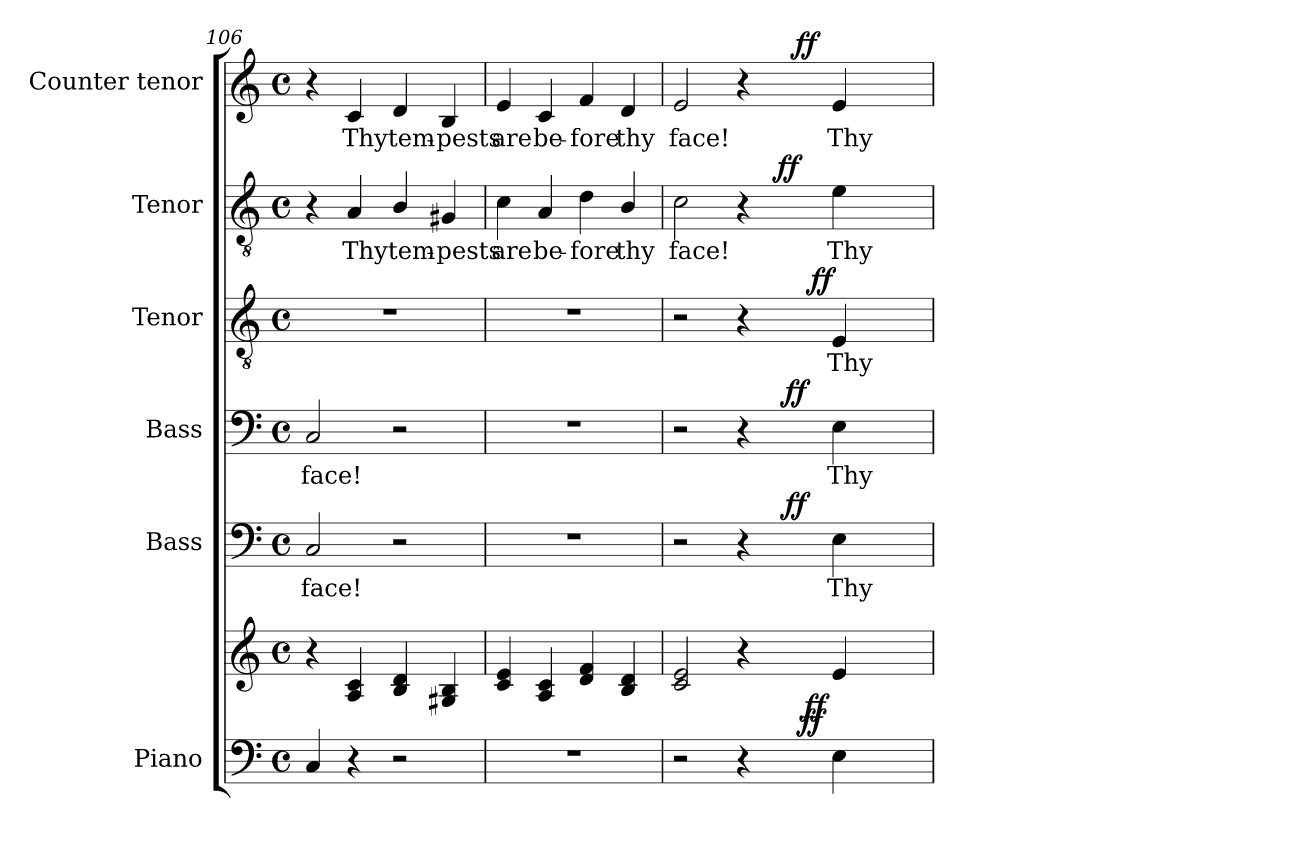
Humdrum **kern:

**kern	**kern	**dynam	**kern	**text	**dynam	**kern	**text	**dynam	**kern	**text	**dynam	**kern	**text	**dynam	**kern	**text	**dynam
*part6	*part6	*part6	*part5	*part5	*part5	*part4	*part4	*part4	*part3	*part3	*part3	*part2	*part2	*part2	*part1	*part1	*part1
*staff7	*staff6	*staff6/7	*staff5	*staff5	*staff5	*staff4	*staff4	*staff4	*staff3	*staff3	*staff3	*staff2	*staff2	*staff2	*staff1	*staff1	*staff1
*I"Piano	*	*	*I"Bass	*	*	*I"Bass	*	*	*I"Tenor	*	*	*I"Tenor	*	*	*I"Counter tenor	*	*
*I'Pno.	*	*	*I'B.	*	*	*I'B.	*	*	*I'T.	*	*	*I'T.	*	*	*	*	*
*clefF4	*clefG2	*	*clefF4	*	*	*clefF4	*	*	*clefGv2	*	*	*clefGv2	*	*	*clefG2	*	*
*	*	*	*	*	*	*	*	*	*ITrd7c12	*	*	*ITrd7c12	*	*	*	*	*
*k[]	*k[]	*	*k[]	*	*	*k[]	*	*	*k[]	*	*	*k[]	*	*	*k[]	*	*
*C:	*C:	*	*C:	*	*	*C:	*	*	*C:	*	*	*C:	*	*	*C:	*	*
*M4/4	*M4/4	*	*M4/4	*	*	*M4/4	*	*	*M4/4	*	*	*M4/4	*	*	*M4/4	*	*
*met(c)	*met(c)	*	*met(c)	*	*	*met(c)	*	*	*met(c)	*	*	*met(c)	*	*	*met(c)	*	*
=106	=106	=106	=106	=106	=106	=106	=106	=106	=106	=106	=106	=106	=106	=106	=106	=106	=106
!	!	!	!	!LO:LY:b:color=#000000	!	!	!	!	!	!	!	!	!	!	!	!	!
!	!	!	!	!	!	!	!LO:LY:b:color=#000000	!	!	!	!	!	!	!	!	!	!
4Ci/	4r	.	2Ci/	face!	.	2Ci/	face!	.	1r	.	.	4r	.	.	4r	.	.
!	!	!	!	!	!	!	!	!	!	!	!	!	!LO:LY:b:color=#000000	!	!	!	!
!	!	!	!	!	!	!	!	!	!	!	!	!	!	!	!	!LO:LY:b:color=#000000	!
4r	4Ai/ 4ci	.	.	.	.	.	.	.	.	.	.	4AAi/	Thy	.	4ci/	Thy	.
!	!	!	!	!	!	!	!	!	!	!	!	!	!LO:LY:b:color=#000000	!	!	!	!
!	!	!	!	!	!	!	!	!	!	!	!	!	!	!	!	!LO:LY:b:color=#000000	!
2r	4Bi/ 4di	.	2r	.	.	2r	.	.	.	.	.	4BBi/	tem-	.	4di/	tem-	.
!	!	!	!	!	!	!	!	!	!	!	!	!	!LO:LY:b:color=#000000	!	!	!	!
!	!	!	!	!	!	!	!	!	!	!	!	!	!	!	!	!LO:LY:b:color=#000000	!
.	4G#Xi/ 4Bi	.	.	.	.	.	.	.	.	.	.	4GG#Xi/	-pests	.	4Bi/	-pests	.
=107	=107	=107	=107	=107	=107	=107	=107	=107	=107	=107	=107	=107	=107	=107	=107	=107	=107
!	!	!	!	!	!	!	!	!	!	!	!	!	!LO:LY:b:color=#000000	!	!	!	!
!	!	!	!	!	!	!	!	!	!	!	!	!	!	!	!	!LO:LY:b:color=#000000	!
1r	4ci/ 4ei	.	1r	.	.	1r	.	.	1r	.	.	4Ci\	are	.	4ei/	are	.
!	!	!	!	!	!	!	!	!	!	!	!	!	!LO:LY:b:color=#000000	!	!	!	!
!	!	!	!	!	!	!	!	!	!	!	!	!	!	!	!	!LO:LY:b:color=#000000	!
.	4Ai/ 4ci	.	.	.	.	.	.	.	.	.	.	4AAi/	be-	.	4ci/	be-	.
!	!	!	!	!	!	!	!	!	!	!	!	!	!LO:LY:b:color=#000000	!	!	!	!
!	!	!	!	!	!	!	!	!	!	!	!	!	!	!	!	!LO:LY:b:color=#000000	!
.	4di/ 4fi	.	.	.	.	.	.	.	.	.	.	4Di\	-fore	.	4fi/	-fore	.
!	!	!	!	!	!	!	!	!	!	!	!	!	!LO:LY:b:color=#000000	!	!	!	!
!	!	!	!	!	!	!	!	!	!	!	!	!	!	!	!	!LO:LY:b:color=#000000	!
.	4Bi/ 4di	.	.	.	.	.	.	.	.	.	.	4BBi/	thy	.	4di/	thy	.
=108	=108	=108	=108	=108	=108	=108	=108	=108	=108	=108	=108	=108	=108	=108	=108	=108	=108
!	!	!	!	!	!	!	!	!	!	!	!	!	!LO:LY:b:color=#000000	!	!	!	!
!	!	!	!	!	!	!	!	!	!	!	!	!	!	!	!	!LO:LY:b:color=#000000	!
*^	*^	*	*^	*	*	*^	*	*	*^	*	*	*^	*	*	*^	*	*
2r	2ryy	2ci/ 2ei	2ryy	.	2r	2ryy	.	.	2r	2ryy	.	.	2r	2ryy	.	.	2Ci\	2ryy	face!	.	2ei/	2ryy	face!	.
4r	8ryy	4r	8ryy	.	4r	8ryy	.	.	4r	8ryy	.	.	4r	8ryy	.	.	4r	16ryy	.	.	4r	8ryy	.	.
.	.	.	.	.	.	.	.	.	.	.	.	.	.	.	.	.	.	32ryy	.	.	.	.	.	.
.	.	.	.	.	.	.	.	.	.	.	.	.	.	.	.	.	.	64ryy	.	.	.	.	.	.
.	.	.	.	.	.	.	.	.	.	.	.	.	.	.	.	.	.	256.ryy	.	.	.	.	.	.
.	.	.	.	.	.	.	.	.	.	.	.	.	.	.	.	.	.	4ryy	.	ff	.	.	.	.
.	32ryy	.	32ryy	.	.	512.ryy	.	.	.	512.ryy	.	.	.	32ryy	.	.	.	.	.	.	.	64..ryy	.	.
.	.	.	.	.	.	4ryy	.	ff	.	4ryy	.	ff	.	.	.	.	.	.	.	.	.	.	.	.
.	.	.	.	.	.	.	.	.	.	.	.	.	.	.	.	.	.	.	.	.	.	4ryy	.	ff
.	128ryy	.	256ryy	.	.	.	.	.	.	.	.	.	.	64ryy	.	.	.	.	.	.	.	.	.	.
.	.	.	4ryy	ff	.	.	.	.	.	.	.	.	.	.	.	.	.	.	.	.	.	.	.	.
.	4ryy	.	.	ff	.	.	.	.	.	.	.	.	.	.	.	.	.	.	.	.	.	.	.	.
.	.	.	.	.	.	.	.	.	.	.	.	.	.	512ryy	.	.	.	.	.	.	.	.	.	.
.	.	.	.	.	.	.	.	.	.	.	.	.	.	4ryy	.	ff	.	.	.	.	.	.	.	.
!	!	!	!	!	!	!	!LO:LY:b:color=#000000	!	!	!	!	!	!	!	!	!	!	!	!	!	!	!	!	!
!	!	!	!	!	!	!	!	!	!	!	!LO:LY:b:color=#000000	!	!	!	!	!	!	!	!	!	!	!	!	!
!	!	!	!	!	!	!	!	!	!	!	!	!	!	!	!LO:LY:b:color=#000000	!	!	!	!	!	!	!	!	!
!	!	!	!	!	!	!	!	!	!	!	!	!	!	!	!	!	!	!	!LO:LY:b:color=#000000	!	!	!	!	!
!	!	!	!	!	!	!	!	!	!	!	!	!	!	!	!	!	!	!	!	!	!	!	!LO:LY:b:color=#000000	!
4Ei\	.	4ei/	.	.	4Ei\	.	Thy	.	4Ei\	.	Thy	.	4EEi/	.	Thy	.	4Ei\	.	Thy	.	4ei/	.	Thy	.
.	.	.	.	.	.	.	.	.	.	.	.	.	.	.	.	.	.	8ryy	.	.	.	.	.	.
.	.	.	.	.	.	16ryy	.	.	.	16ryy	.	.	.	.	.	.	.	.	.	.	.	.	.	.
.	.	.	.	.	.	.	.	.	.	.	.	.	.	.	.	.	.	.	.	.	.	16ryy	.	.
.	.	.	16ryy	.	.	.	.	.	.	.	.	.	.	.	.	.	.	.	.	.	.	.	.	.
.	16ryy	.	.	.	.	.	.	.	.	.	.	.	.	.	.	.	.	.	.	.	.	.	.	.
.	.	.	.	.	.	.	.	.	.	.	.	.	.	16ryy	.	.	.	.	.	.	.	.	.	.
.	.	.	.	.	.	32ryy	.	.	.	32ryy	.	.	.	.	.	.	.	.	.	.	.	.	.	.
.	.	.	.	.	.	.	.	.	.	.	.	.	.	.	.	.	.	.	.	.	.	32ryy	.	.
.	.	.	.	.	.	64ryy	.	.	.	64ryy	.	.	.	.	.	.	.	.	.	.	.	.	.	.
.	.	.	64..ryy	.	.	.	.	.	.	.	.	.	.	.	.	.	.	.	.	.	.	.	.	.
.	64.ryy	.	.	.	.	.	.	.	.	.	.	.	.	.	.	.	.	.	.	.	.	.	.	.
.	.	.	.	.	.	.	.	.	.	.	.	.	.	128..ryy	.	.	.	.	.	.	.	.	.	.
.	.	.	.	.	.	128ryy	.	.	.	128ryy	.	.	.	.	.	.	.	.	.	.	.	.	.	.
.	.	.	.	.	.	.	.	.	.	.	.	.	.	.	.	.	.	128ryy	.	.	.	.	.	.
.	.	.	.	.	.	256ryy	.	.	.	256ryy	.	.	.	.	.	.	.	.	.	.	.	.	.	.
.	.	.	.	.	.	.	.	.	.	.	.	.	.	.	.	.	.	.	.	.	.	256ryy	.	.
.	.	.	.	.	.	.	.	.	.	.	.	.	.	.	.	.	.	512ryy	.	.	.	.	.	.
.	.	.	.	.	.	1024ryy	.	.	.	1024ryy	.	.	.	.	.	.	.	.	.	.	.	.	.	.
*v	*v	*	*	*	*v	*v	*	*	*v	*v	*	*	*v	*v	*	*	*v	*v	*	*	*v	*v	*	*
*	*v	*v	*	*	*	*	*	*	*	*	*	*	*	*	*	*	*	*
=	=	=	=	=	=	=	=	=	=	=	=	=	=	=	=	=	=
*-	*-	*-	*-	*-	*-	*-	*-	*-	*-	*-	*-	*-	*-	*-	*-	*-	*-
